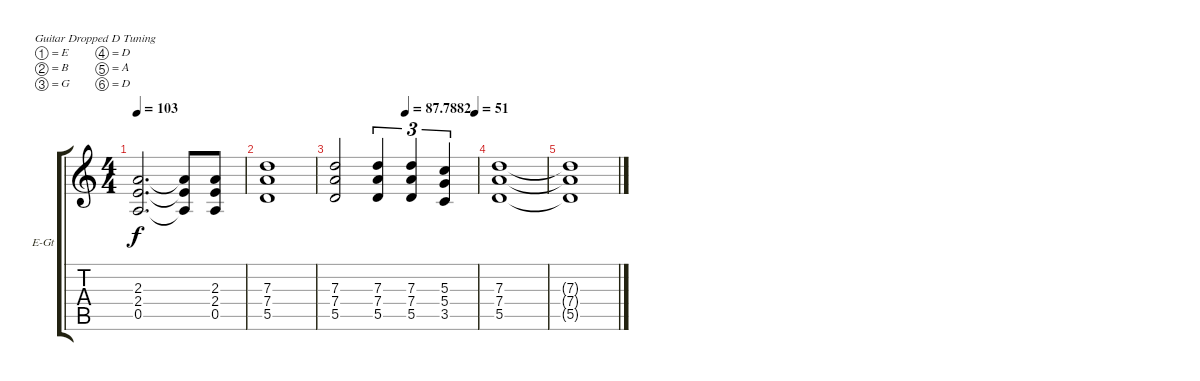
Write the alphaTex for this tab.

\bracketExtendMode groupsimilarinstruments
\firstSystemTrackNameOrientation horizontal
\otherSystemsTrackNameOrientation horizontal
\track ("Guitar (Gilmour)" "E-Gt") {instrument electricguitarjazz}
\staff {score tabs}
\tuning (E4 B3 G3 D3 A2 D2)
\ts (4 4)
\tempo 103
\clef g2
\ks c
(0.5 2.4 2.3).2{d dy f} (0.5{t} 2.4{t} 2.3{t}).8 (0.5 2.4 2.3).8 |
(5.5 7.4 7.3).1 |
\tempo (87.7882 0.5)
\tempo (51 0.985075)
(5.5 7.4 7.3).2 (5.5 7.4 7.3).4{tu (3 2)} (5.5 7.3 7.4).4{tu (3 2)} (3.5 5.4 5.3).4{tu (3 2)} |
(5.5 7.4 7.3).1 |
(5.5{t} 7.4{t} 7.3{t}).1
